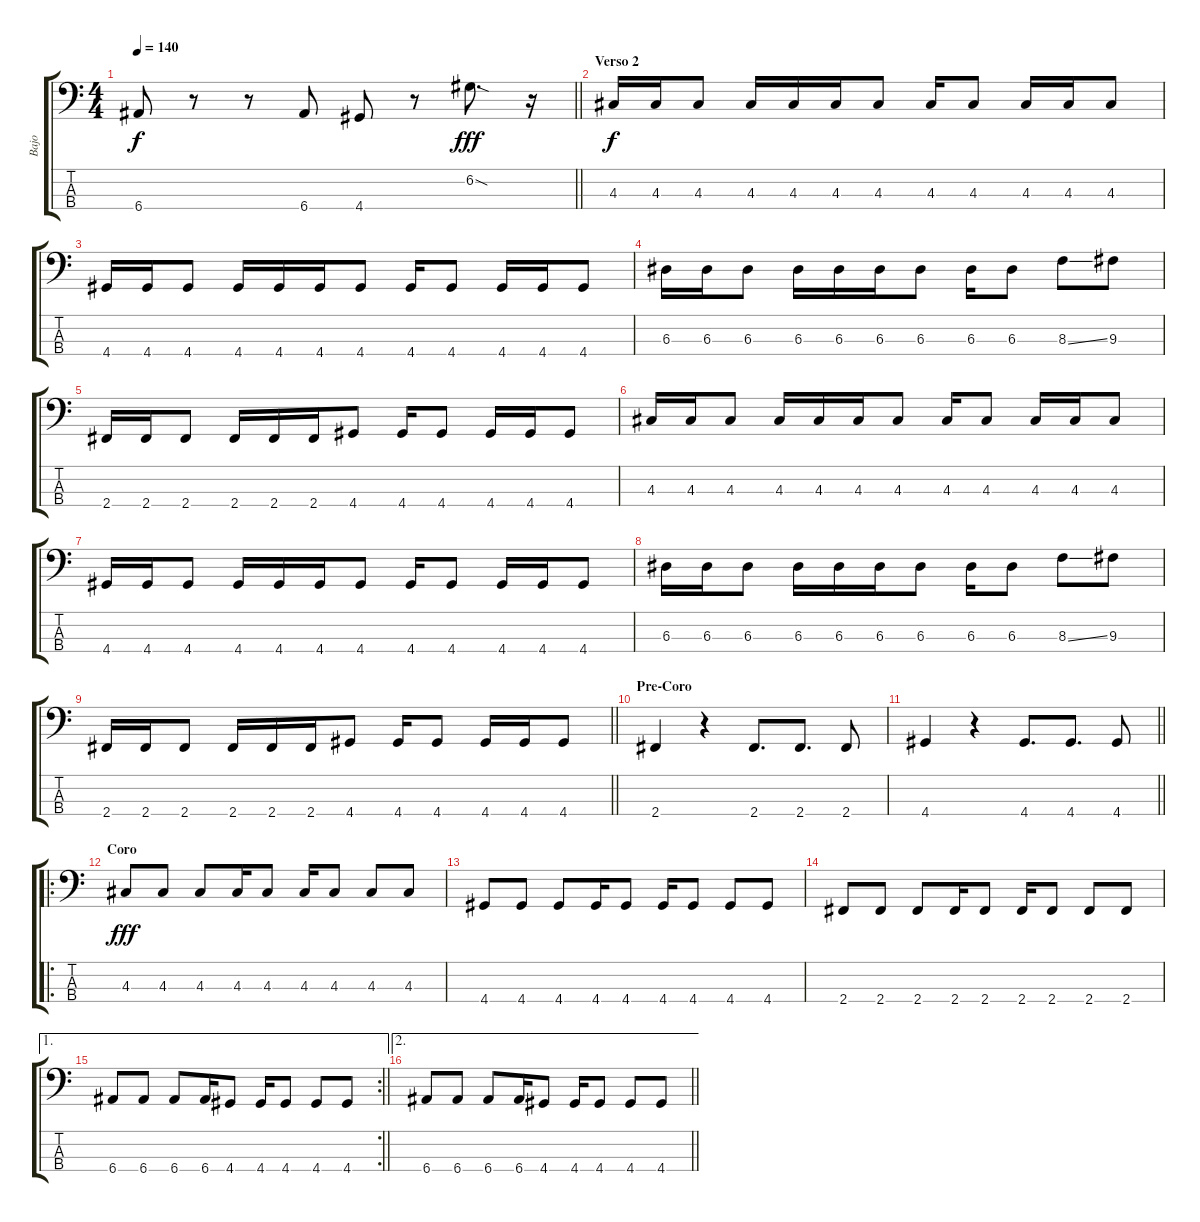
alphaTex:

\track ("Bajo" "Bajo") {instrument electricbasspick}
\staff {score tabs}
\tuning (G2 D2 A1 E1) {hide}
\ts (4 4)
\tempo 140
\clef f4
\barLineRight lightlight
\ks c
6.4.8{dy f} r.8 r.8 6.4.8 4.4.8 r.8 6.2{sod}.8{d dy fff} r.16 |
\section ("" "Verso 2")
4.3.16{dy f} 4.3.16 4.3.8 4.3.16 4.3.16 4.3.16 4.3.8 4.3.16 4.3.8 4.3.16 4.3.16 4.3.8 |
4.4.16 4.4.16 4.4.8 4.4.16 4.4.16 4.4.16 4.4.8 4.4.16 4.4.8 4.4.16 4.4.16 4.4.8 |
6.3.16 6.3.16 6.3.8 6.3.16 6.3.16 6.3.16 6.3.8 6.3.16 6.3.8 8.3{ss}.8 9.3.8 |
2.4.16 2.4.16 2.4.8 2.4.16 2.4.16 2.4.16 4.4.8 4.4.16 4.4.8 4.4.16 4.4.16 4.4.8 |
4.3.16 4.3.16 4.3.8 4.3.16 4.3.16 4.3.16 4.3.8 4.3.16 4.3.8 4.3.16 4.3.16 4.3.8 |
4.4.16 4.4.16 4.4.8 4.4.16 4.4.16 4.4.16 4.4.8 4.4.16 4.4.8 4.4.16 4.4.16 4.4.8 |
6.3.16 6.3.16 6.3.8 6.3.16 6.3.16 6.3.16 6.3.8 6.3.16 6.3.8 8.3{ss}.8 9.3.8 |
\barLineRight lightlight
2.4.16 2.4.16 2.4.8 2.4.16 2.4.16 2.4.16 4.4.8 4.4.16 4.4.8 4.4.16 4.4.16 4.4.8 |
\section ("" "Pre-Coro")
2.4.4 r.4 2.4.8{d} 2.4.8{d} 2.4.8 |
\barLineRight lightlight
4.4.4 r.4 4.4.8{d} 4.4.8{d} 4.4.8 |
\ro
\section ("" "Coro")
4.3.8{dy fff} 4.3.8 4.3.8 4.3.16 4.3.8 4.3.16 4.3.8 4.3.8 4.3.8 |
4.4.8 4.4.8 4.4.8 4.4.16 4.4.8 4.4.16 4.4.8 4.4.8 4.4.8 |
2.4.8 2.4.8 2.4.8 2.4.16 2.4.8 2.4.16 2.4.8 2.4.8 2.4.8 |
\ae 1
\rc 2
\barLineRight lightlight
6.4.8 6.4.8 6.4.8 6.4.16 4.4.8 4.4.16 4.4.8 4.4.8 4.4.8 |
\ae 2
\barLineRight lightlight
6.4.8 6.4.8 6.4.8 6.4.16 4.4.8 4.4.16 4.4.8 4.4.8 4.4.8
